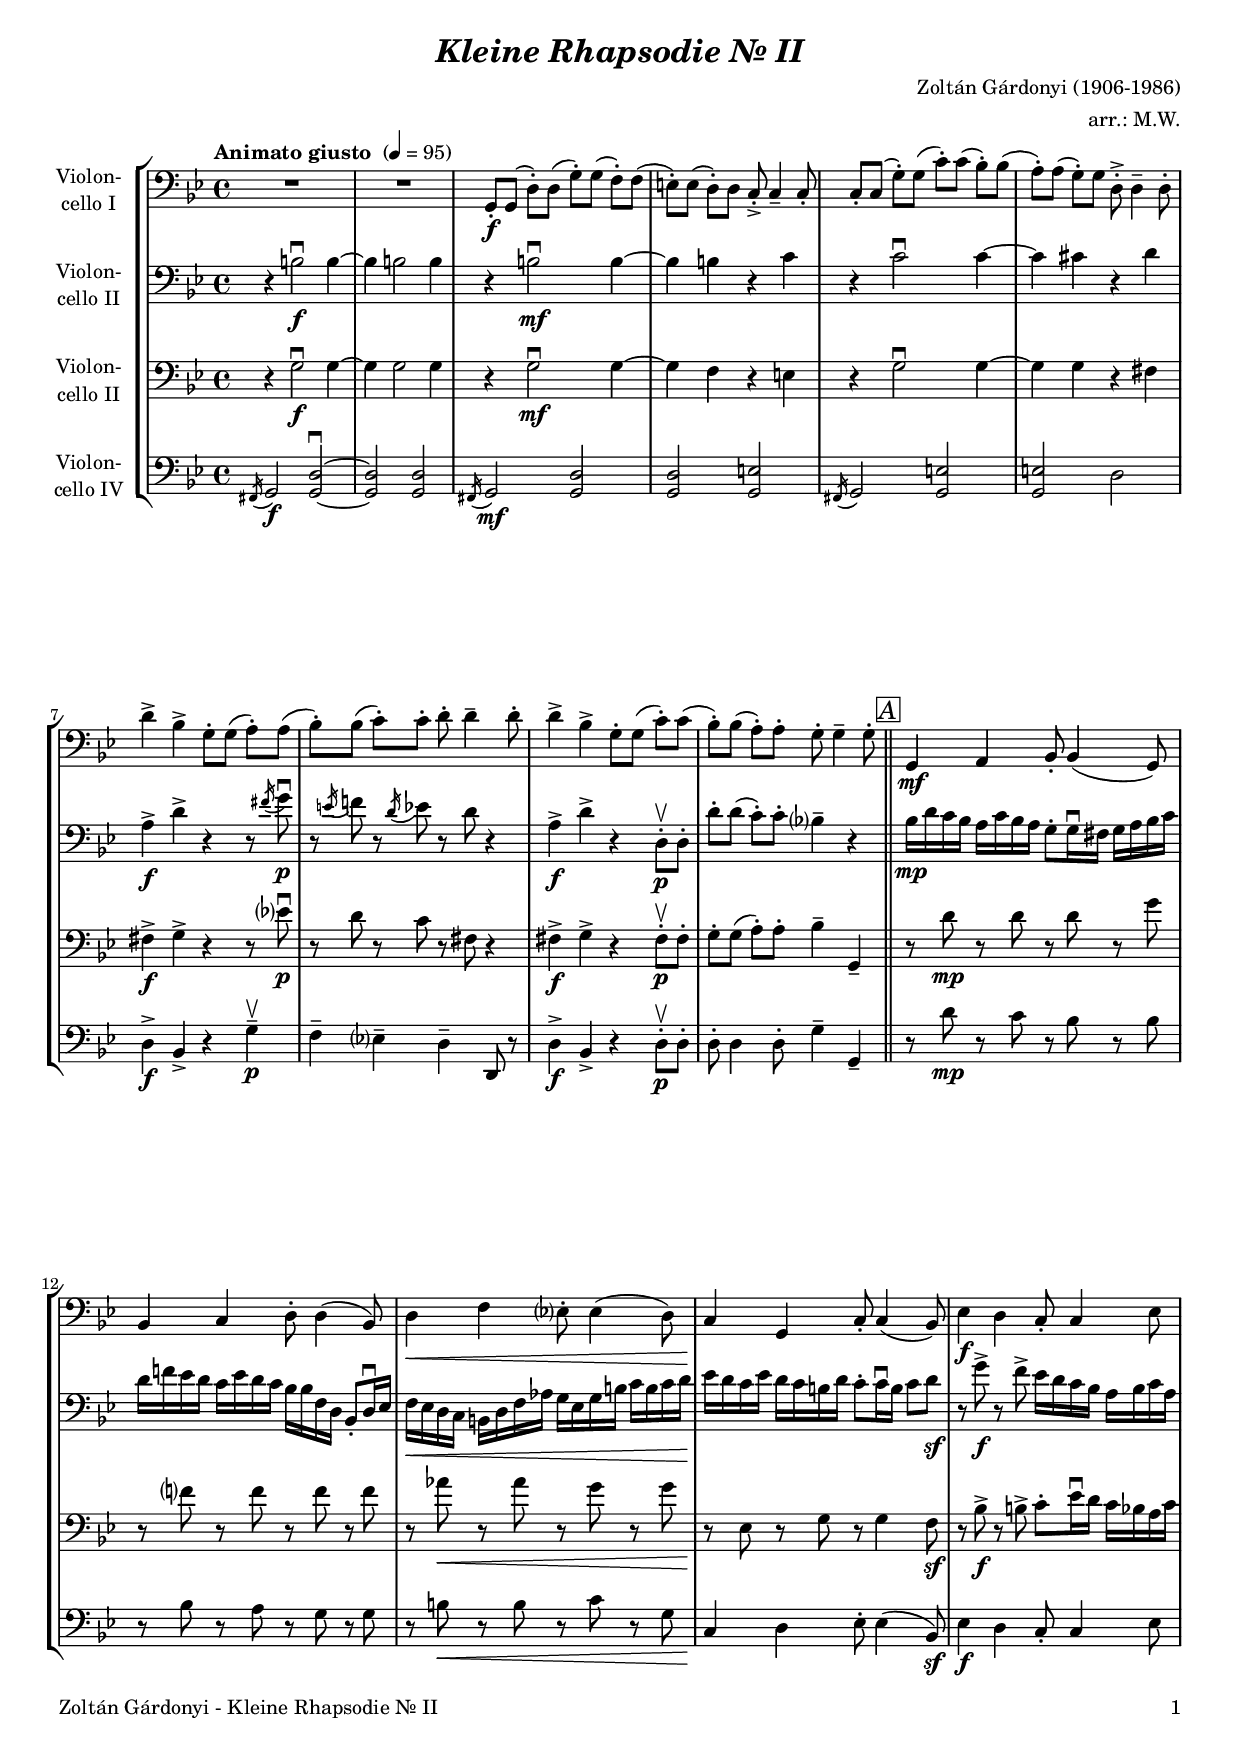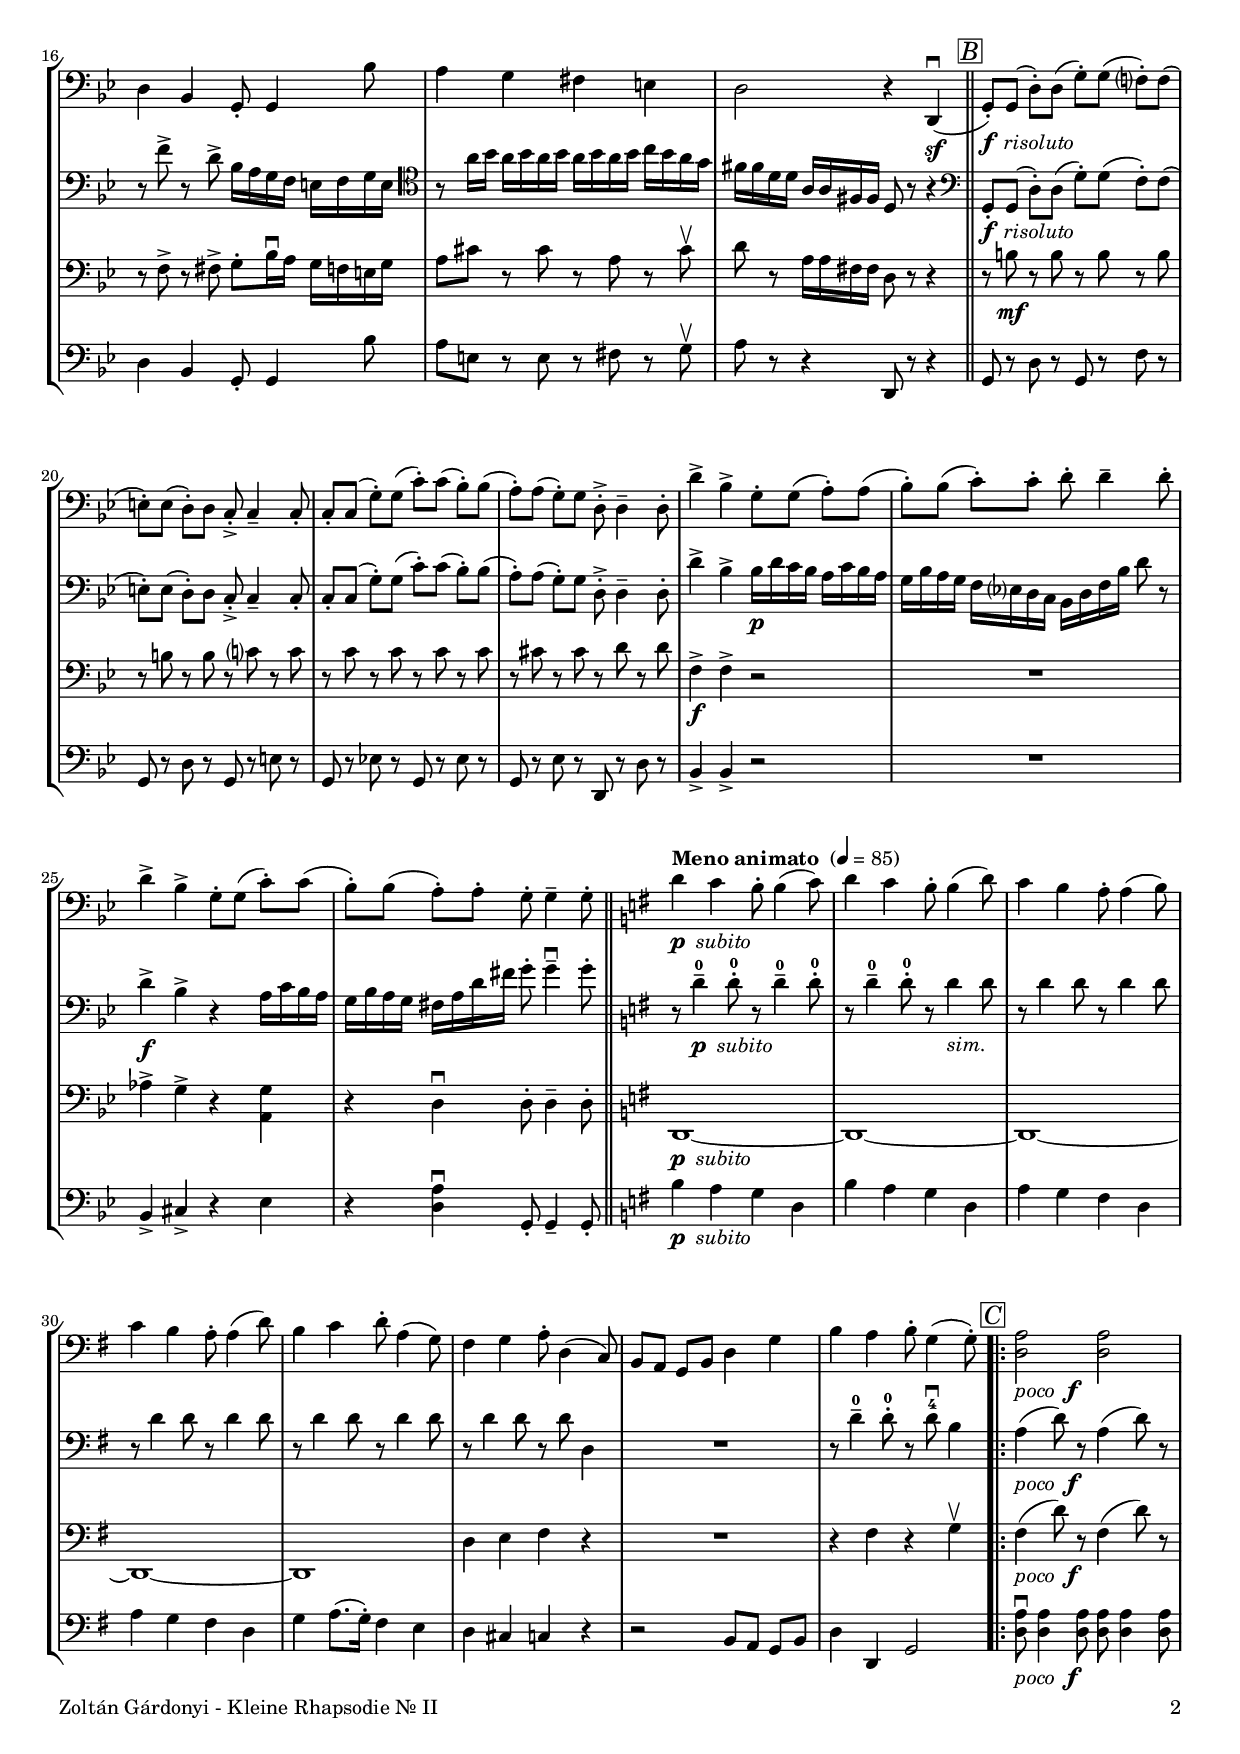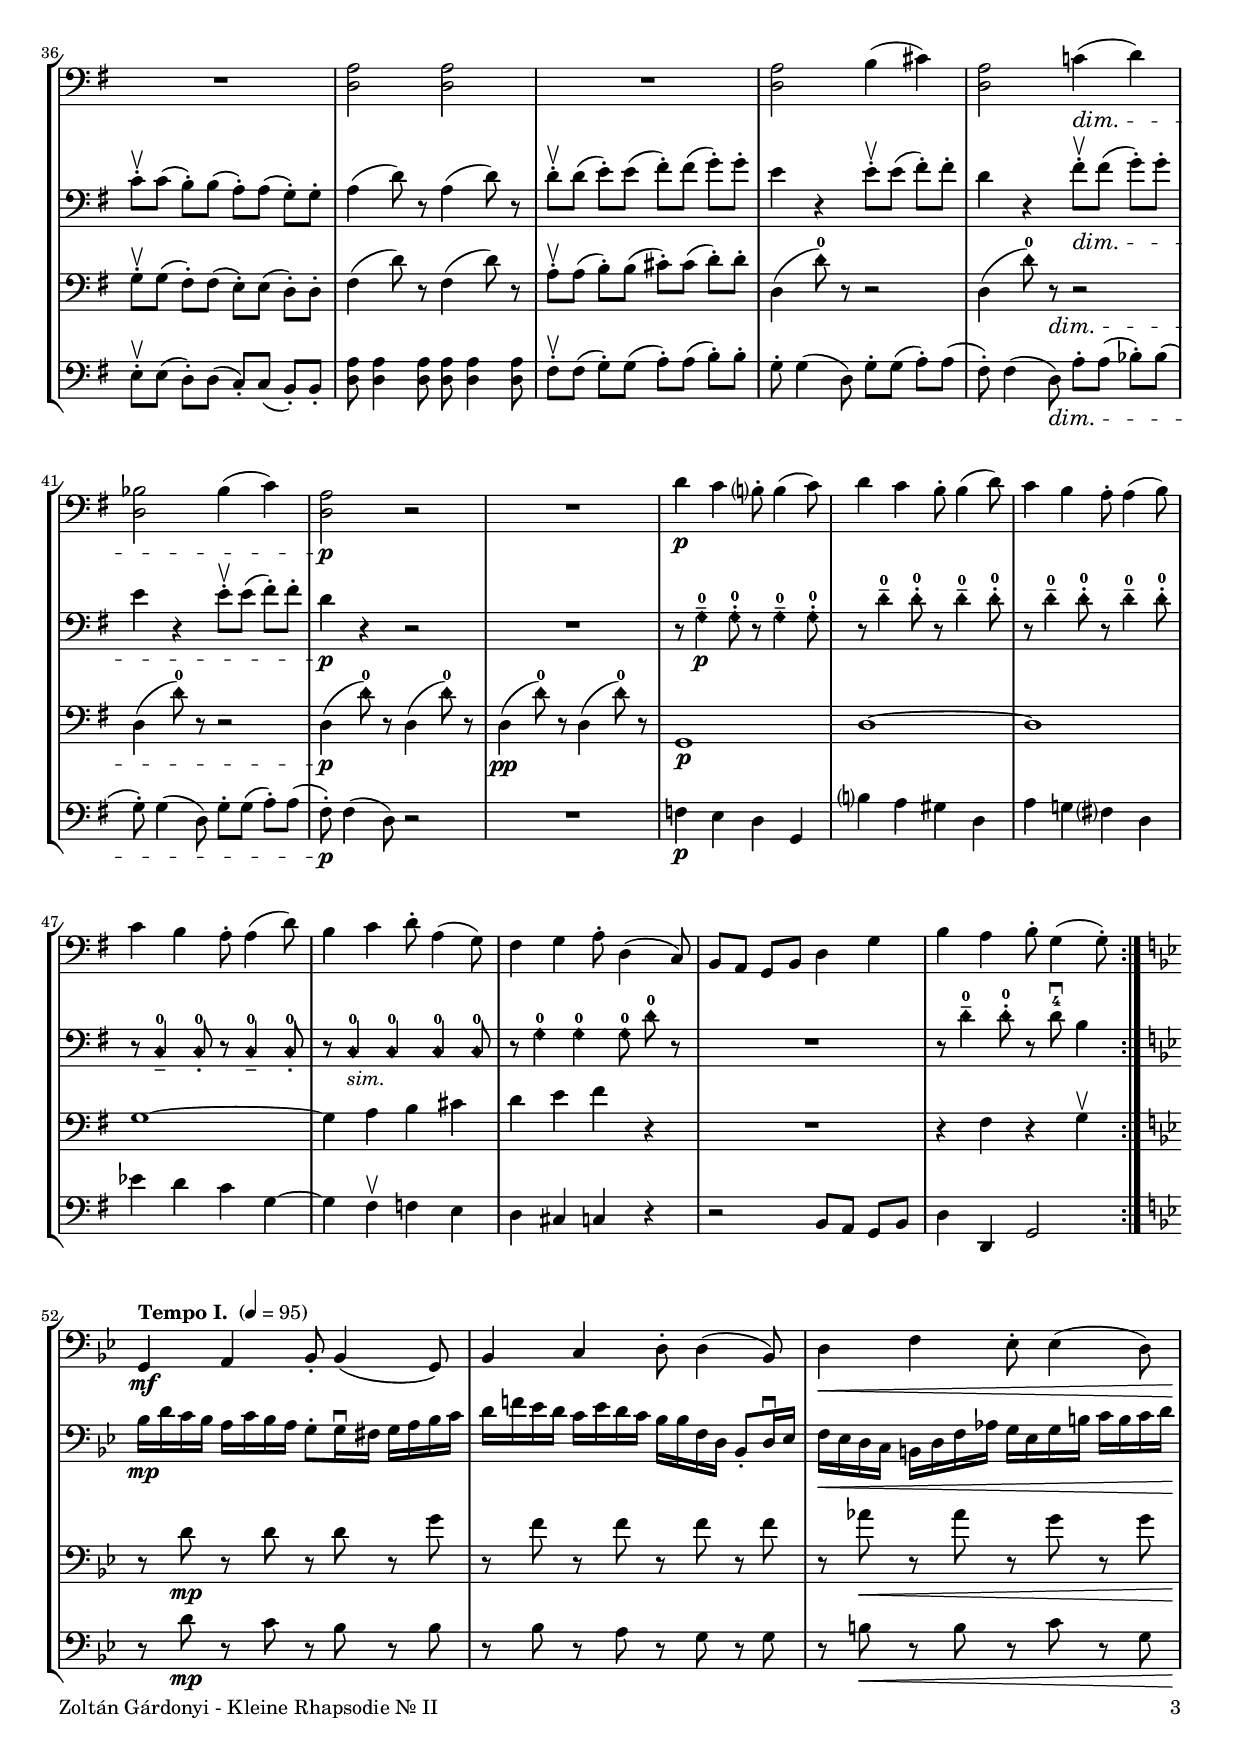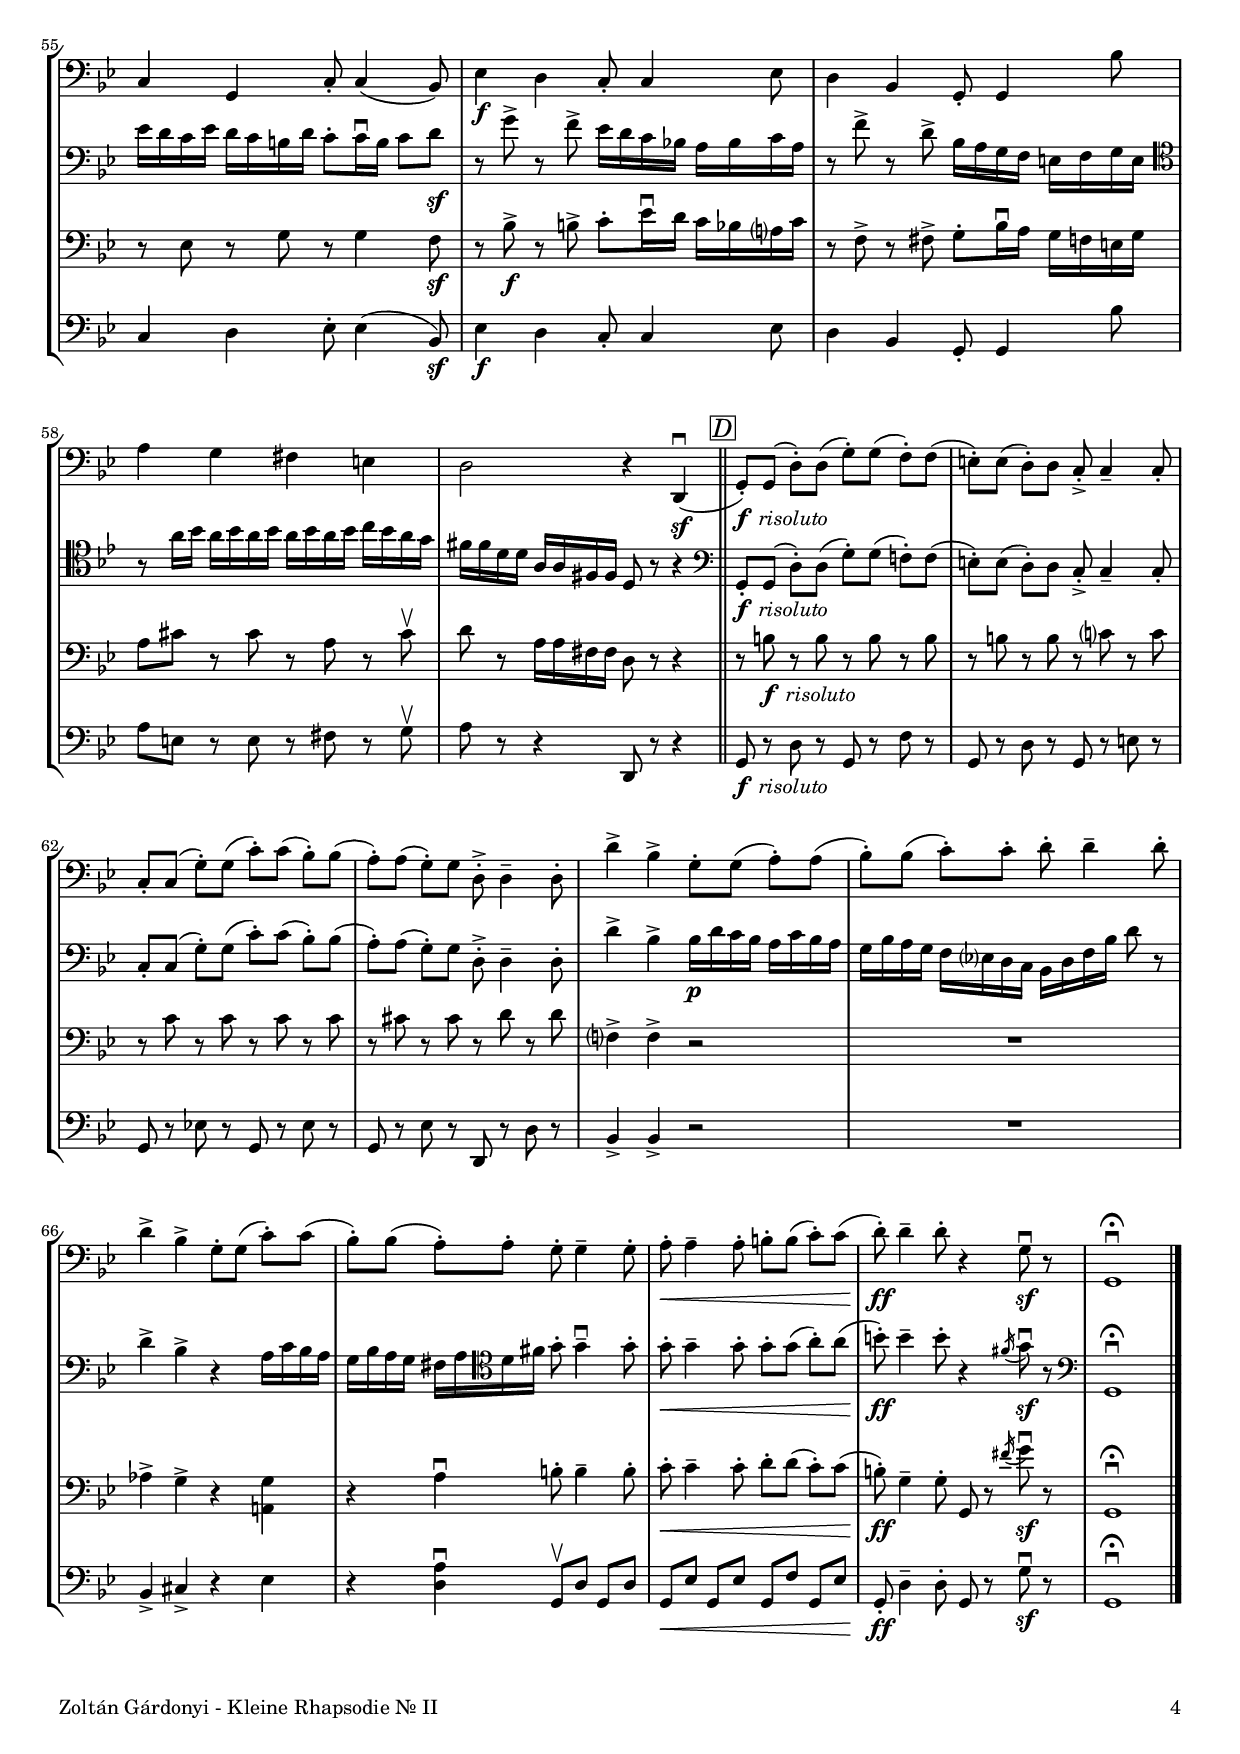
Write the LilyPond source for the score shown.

\version "2.18.2"
\include "deutsch.ly"
  
#(set-global-staff-size 17.5)

\header {
  title     = \markup \bold \italic "Kleine Rhapsodie Nr. II"
  composer  = "Zoltán Gárdonyi (1906-1986)"
  arranger  = "arr.: M.W."
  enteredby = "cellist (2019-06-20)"
%  piece     = ""
}

voiceconsts = {
  \key g \minor
  \time 4/4
  \clef "bass"
%  \numericTimeSignature
  \compressFullBarRests
  % Set default beaming for all staves
  \set Timing.beamExceptions = #'()
  \set Timing.baseMoment     = #(ly:make-moment 1 4)
  \set Timing.beatStructure  = #'(1 1 1 1)
  \tempo "Animato giusto " 4=95
}

micl = "clarinet"
mifl = "flute"
miob = "oboe"
mifh = "french horn"
misx = "tenor sax"
mist = "string ensemble 1"
mivc = "cello"
miba = "bassoon"

boxa = { \bar "||" \mark \markup \box \italic "A" }
boxb = { \bar "||" \mark \markup \box \italic "B" }
mean = { \bar "||" \tempo "Meno animato " 4=85 \key g \major }
boxc = {           \mark \markup \box \italic "C" }
tepr = {           \tempo "Tempo I. " 4=95 \key g \minor }
boxd = { \bar "||" \mark \markup \box \italic "D" }

fris = \markup { \dynamic f \italic " risoluto" }
pocf = \markup { \italic "poco " \dynamic f }
psub = \markup { \dynamic p \italic " subito" }
sim  = \markup \italic "sim."

va = \relative c {
  \voiceconsts

  \grace s16
  R1*2
  g8-.\f g( d')-. d( g)-. g( f)-. f(
  e)-. e( d)-. d c-.-> c4-- c8-.
  c-. c( g')-. g( c)-. c( b)-. b(

  a)-. a( g)-. g d-.-> d4-- d8-.
  d'4-> b-> g8-. g( a)-. a(
  b)-. b( c)-. c-. d-. d4-- d8-.
  d4-> b-> g8-. g( c)-. c(
  b)-. b( a)-. a-. g-. g4-- g8-. \boxa

  g,4\mf a b8-. b4( g8)
  b4 c d8-. d4( b8)
  d4\< f es?8-. es4( d8)
  c4\! g c8-. c4( b8)

  es4\f d c8-. c4 es8
  d4 b g8-. g4 b'8
  a4 g fis e
  d2 r4 d,(\downbow\sf \boxb

  g8)-._\fris g( d')-. d( g)-. g( f?)-. f(
  e)-. e( d)-. d c-.-> c4-- c8-.
  c-. c( g')-. g( c)-. c( b)-. b(
  a)-. a( g)-. g d-.-> d4-- d8-.

  d'4-> b-> g8-. g( a)-. a(
  b)-. b( c)-. c-. d-. d4-- d8-.
  d4-> b-> g8-. g( c)-. c(
  b)-. b( a)-. a-. g-. g4-- g8-. \mean

  d'4_\psub c h8-. h4( c8)
  d4 c h8-. h4( d8)
  c4 h a8-. a4( h8)
  c4 h a8-. a4( d8)
  h4 c d8-. a4( g8)

  fis4 g a8-. d,4( c8)
  h a g[ h] d4 g
  h a h8-. g4( g8)-.
  \repeat volta 2 {
    \boxc
    <d a'>2_\pocf <d a'>
    R1

    <d a'>2 <d a'>
    R1
    <d a'>2 h'4( cis)
    <d, a'>2 c'!4(\dim d)
    <d, b'>2 b'4( c)
    <d, a'>2\p r
    R1

    d'4\p c h?8-. h4( c8)
    d4 c h8-. h4( d8)
    c4 h a8-. a4( h8)
    c4 h a8-. a4( d8)
    h4 c d8-. a4( g8)
    fis4 g a8-. d,4( c8)

    h a g[ h] d4 g
    h a h8-. g4( g8)-.
  } \tepr
  g,4\mf a b8-. b4( g8)
  b4 c d8-. d4( b8)

  d4\< f es8-. es4( d8)
  c4\! g c8-. c4( b8)
  es4\f d c8-. c4 es8
  d4 b g8-. g4 b'8

  a4 g fis e
  d2 r4 d,(\downbow\sf \boxd
  g8)-._\fris g( d')-. d( g)-. g( f)-. f(
  e)-. e( d)-.  d c-.-> c4-- c8-.

  c-. c( g')-. g( c)-. c( b)-. b(
  a)-. a( g)-. g d-.-> d4-- d8-.
  d'4-> b-> g8-. g( a)-. a(
  b)-. b( c)-. c-. d-. d4-- d8-.

  d4-> b-> g8-. g( c)-. c(
  b)-. b( a)-. a-. g-. g4-- g8-.
  a-.\< a4-- a8-. h-. h( c)-. c(
  d)-.\!\ff d4-- d8-. r4 g,8\downbow\sf r
  g,1\fermata\downbow \bar "|."
}

vb = \relative c' {
  \voiceconsts

  \grace s16
  r4 h2\downbow\f h4~
  h h2 h4
  r h2\downbow\mf h4~
  h h r c
  r c2\downbow c4~

  c cis r d
  a->\f d-> r r8 \acciaccatura fis16 g8\downbow\p
  r \acciaccatura e16 f!8 r \acciaccatura d16 es8 r d r4
  a->\f d-> r d,8-.\upbow\p d-.
  d'-. d( c)-. c-. b?4-- r \boxa

  b16\mp d c b a c b a g8-. g16\downbow fis g a b c
  d f! es d c es d c b b f d b8-. d16\downbow es
  f\< es d c h d f as g es g h c h c d
  es\! d c es d c h d c8-. c16\downbow h c8 d\sf

  r g->\f r f-> es16 d c b a b c a
  r8 f'-> r d-> b16 a g f e f g e \clef "tenor"
  r8 a'16 b a b a b a b a b c b a g
  fis fis d d a a fis fis d8 r r4 \clef "bass" \boxb

  g,8-._\fris g( d')-. d( g)-. g( f)-. f(
  e)-. e( d)-. d c-.-> c4-- c8-.
  c-. c( g')-. g( c)-. c( b)-. b(
  a)-. a( g)-. g d-.-> d4-- d8-.

  d'4-> b-> b16\p d c b a c b a
  g b a g f es? d c b d f b d8 r
  d4->\f b-> r a16 c b a
  g b a g fis a d fis g8-. g4--\downbow g8-. \mean

  r d4---0_\psub d8-.-0 r d4---0 d8-.-0
  r d4---0 d8-.-0 r d4_\sim d8
  r d4 d8 r d4 d8
  r d4 d8 r d4 d8
  r d4 d8 r d4 d8

  r d4 d8 r d d,4
  R1
  r8 d'4---0 d8-.-0 r d-4\downbow h4
  \repeat volta 2 {
    \boxc
    a(_\pocf d8) r a4( d8) r
    c-.\upbow c( h)-. h( a)-. a( g)-. g-.

    a4( d8) r a4( d8) r
    d-.\upbow d( e)-. e( fis)-. fis( g)-. g-.
    e4 r e8-.\upbow e( fis)-. fis-.
    d4 r fis8-.\upbow\dim fis( g)-. g-.
    e4 r e8-.\upbow e( fis)-. fis-.
    d4\p r r2
    R1
    
    \override NoteHead.style = #'harmonic-black
    r8 g,4---0\p g8-.-0 r g4---0 g8-.-0
    r d'4---0 d8-.-0 r d4---0 d8-.-0
    r d4---0 d8-.-0 r d4---0 d8-.-0
    r c,4---0 c8-.-0 r c4---0 c8-.-0
    r c4-0_\sim c-0 c-0 c8-0
    r g'4-0 g-0 g8-0  d'-0 r

    R1
    r8 d4---0 d8-.-0 \revert NoteHead.style r d-4\downbow h4
  } \tepr
  b16\mp d c b a c b a g8-. g16\downbow fis g a b c
  d f! es d c es d c b b f d b8-. d16\downbow es

  f\< es d c h d f as g es g h c h c d
  es\! d c es d c h d c8-. c16\downbow h c8 d\sf
  r g-> r f-> es16 d c b! a b c a
  r8 f'-> r d-> b16 a g f e f g e \clef "tenor"

  r8 a'16 b a b a b a b a b c b a g
  fis fis d d a a fis fis d8 r r4 \clef "bass" \boxd
  g,8-._\fris g( d')-. d( g)-. g( f!)-. f(
  e)-. e( d)-. d c-.-> c4-- c8-.

  c-. c( g')-. g( c)-. c( b)-. b(
  a)-. a( g)-. g d-.-> d4-- d8-.
  d'4-> b-> b16\p d c b a c b a
  g b a g f es? d c b d f b d8 r

  d4-> b-> r a16 c b a
  g b a g fis a \clef "tenor" d fis g8-. g4--\downbow g8-.
  g-.\< g4-- g8-. g-. g( a)-. a(
  h)-.\!\ff h4-- h8-. r4 \acciaccatura fis16 g8\downbow\sf r \clef "bass"
  g,,1\fermata\downbow \bar "|."
}

vc = \relative c' {
  \voiceconsts

  \grace s16
  r4 g2\downbow\f g4~
  g g2 g4
  r g2\downbow\mf g4~
  g f r e
  r g2\downbow g4~

  g g r fis
  fis->\f g-> r r8 es'?\downbow\p
  r d r c r fis, r4
  fis->\f g-> r fis8-.\upbow\p fis-.
  g-. g( a)-. a-. b4-- g,-- \boxa

  r8 d''\mp r d r d r g
  r f? r f r f r f
  r as\< r as r g r g
  r\! es, r g r g4 f8\sf

  r b->\f r h-> c-. es16\downbow d c b a c
  r8 f,-> r fis-> g-. b16\downbow a g f e g
  a8 cis r cis r a r cis\upbow
  d r a16 a fis fis d8 r r4 \boxb

  r8 h'\mf r h r h r h
  r h r h r c? r c
  r c r c r c r c
  r cis r cis r d r d

  f,4->\f f-> r2
  R1
  as4-> g-> r <a, g'>
  r d\downbow d8-. d4-- d8-. \mean

  d,1~_\psub
  d~
  d~
  d~
  d

  d'4 e fis r
  R1
  r4 fis r g\upbow
  
  \repeat volta 2 {
    \boxc
    fis(_\pocf d'8) r fis,4( d'8) r
    g,-.\upbow g( fis)-. fis( e)-. e( d)-. d-.
    
    fis4( d'8) r fis,4( d'8) r
    a-.\upbow a( h)-. h( cis)-. cis( d)-. d-.
    d,4( \override NoteHead.style = #'harmonic-black  d'8)-0 \revert NoteHead.style r r2

    d,4( \override NoteHead.style = #'harmonic-black  d'8)-0 \revert NoteHead.style r\dim r2
    d,4( \override NoteHead.style = #'harmonic-black  d'8)-0 \revert NoteHead.style r r2
    d,4(\p \override NoteHead.style = #'harmonic-black  d'8)-0 \revert NoteHead.style r d,4( \override NoteHead.style = #'harmonic-black  d'8)-0 \revert NoteHead.style r
    d,4(\pp \override NoteHead.style = #'harmonic-black  d'8)-0 \revert NoteHead.style r d,4( \override NoteHead.style = #'harmonic-black  d'8)-0 \revert NoteHead.style r

    g,,1\p
    d'~
    d
    g~
    g4 a h cis
    d e fis r

    R1
    r4 fis, r g\upbow
  } \tepr
  r8 d'\mp r d r d r g
  r f r f r f r f

  r as\< r as r g r g
  r\! es, r g r g4 f8\sf
  r b->\f r h-> c-. es16\downbow d c b a? c
  r8 f,-> r fis-> g-. b16\downbow a g f e g

  a8 cis r cis r a r cis\upbow
  d r a16 a fis fis d8 r r4 \boxd
  r8 h'_\fris r h r h r h
  r h r h r c? r c

  r c r c r c r c
  r cis r cis r d r d
  f,?4-> f-> r2
  R1

  as4-> g-> r <a,! g'>
  r a'\downbow h8-. h4-- h8-.
  c-.\< c4-- c8-. d-. d( c)-. c(
  h)-.\!\ff g4-- g8-. g, r \acciaccatura fis''16 g8\downbow\sf r
  g,,1\fermata\downbow \bar "|."
}

vd = \relative c, {
  \voiceconsts

  \acciaccatura fis16 g2\f <g d'>~\downbow
  <g d'> <g d'>
  \acciaccatura fis16 g2\mf <g d'>
  <g d'> <g e'>
  \acciaccatura fis16 g2 <g e'>

  <g e'> d'
  d4->\f b-> r g'--\upbow\p
  f-- es?-- d-- d,8 r
  d'4->\f b-> r d8-.\upbow\p d-.
  d-. d4 d8-. g4-- g,-- \boxa

  r8 d''\mp r c r b r b
  r b r a r g r g
  r h\< r h r c r g
  c,4\! d es8-. es4( b8)\sf

  es4\f d c8-. c4 es8
  d4 b g8-. g4 b'8
  a e r e r fis r g\upbow
  a r r4 d,,8 r r4 \boxb

  g8 r d' r g, r f' r
  g, r d' r g, r e' r
  g, r es'! r g, r es' r
  g, r es' r d, r d' r

  b4-> b-> r2
  R1
  b4-> cis-> r es
  r <d a'>\downbow g,8-. g4-- g8-. \mean

  h'4_\psub a g d
  h' a g d
  a' g fis d
  a' g fis d
  g a8.( g16)-. fis4 e

  d cis c r
  r2 h8 a g[ h]
  d4 d, g2
  \repeat volta 2 {
    \boxc
    <d' a'>8\downbow_\pocf <d a'>4 <d a'>8 <d a'> <d a'>4 <d a'>8
    e-.\upbow e( d)-. d( c)-. c( h)-. h-.

    <d a'> <d a'>4 <d a'>8 <d a'> <d a'>4 <d a'>8
    fis-.\upbow fis( g)-. g( a)-. a( h)-. h-.
    g-. g4( d8) g-. g( a)-. a(
    fis)-. fis4( d8)\dim a'-. a( b)-. b(
    g)-. g4( d8) g-. g( a)-. a(
    fis)-.\p fis4( d8) r2
    R1

    f4\p e d g,
    h'? a gis d
    a' g! fis? d
    es' d c g~
    g fis\upbow f e
    d cis c r

    r2 h8 a g[ h]
    d4 d, g2
  } \tepr

  r8 d''\mp r c r b r b
  r b r a r g r g

  r h\< r h r c r g
  c,4\! d es8-. es4( b8)\sf
  es4\f d c8-. c4 es8
  d4 b g8-. g4 b'8

  a e r e r fis r g\upbow
  a r r4 d,,8 r r4 \boxd
  g8_\fris r d' r g, r f' r
  g, r d' r g, r e' r

  g, r es'! r g, r es' r
  g, r es' r d, r d' r
  b4-> b-> r2
  R1

  b4-> cis-> r es
  r <d a'>\downbow g,8\upbow d' g, d'
  g,\< es' g, es' g, f' g, es'
  g,-.\!\ff d'4-- d8-. g, r g'\downbow\sf r
  g,1\fermata\downbow \bar "|."
}


music = \new StaffGroup <<
      \new Staff {
	\set Staff.midiInstrument = \miba
	\set Staff.instrumentName = \markup \center-column { "Violon-" "cello I" }
	\transpose g g { \va }
      }

      \new Staff {
	\set Staff.midiInstrument = \miba
	\set Staff.instrumentName = \markup \center-column { "Violon-" "cello II" }
	\transpose g g { \vb }
      }

      \new Staff {
	\set Staff.midiInstrument = \miba
	\set Staff.instrumentName = \markup \center-column { "Violon-" "cello II" }
	\transpose g g { \vc }
      }

      \new Staff {
	\set Staff.midiInstrument = \miba
	\set Staff.instrumentName = \markup \center-column { "Violon-" "cello IV" }
	\transpose g g { \vd }
      }
>>

\book {
   \paper {
    print-page-number = ##t
    print-first-page-number = ##t
    oddHeaderMarkup = \markup \null
    evenHeaderMarkup = \markup \null
    oddFooterMarkup = \markup {
      \fill-line {
        \on-the-fly #print-page-number-check-first
        "Zoltán Gárdonyi - Kleine Rhapsodie Nr. II" \fromproperty #'page:page-number-string
      }
    }
    evenFooterMarkup = \oddFooterMarkup
  } \score {
    \music
    \layout {}
  }

  \score {
    \unfoldRepeats \music

    \midi {
      \context {
        \Score
      }
    }
  }
}
